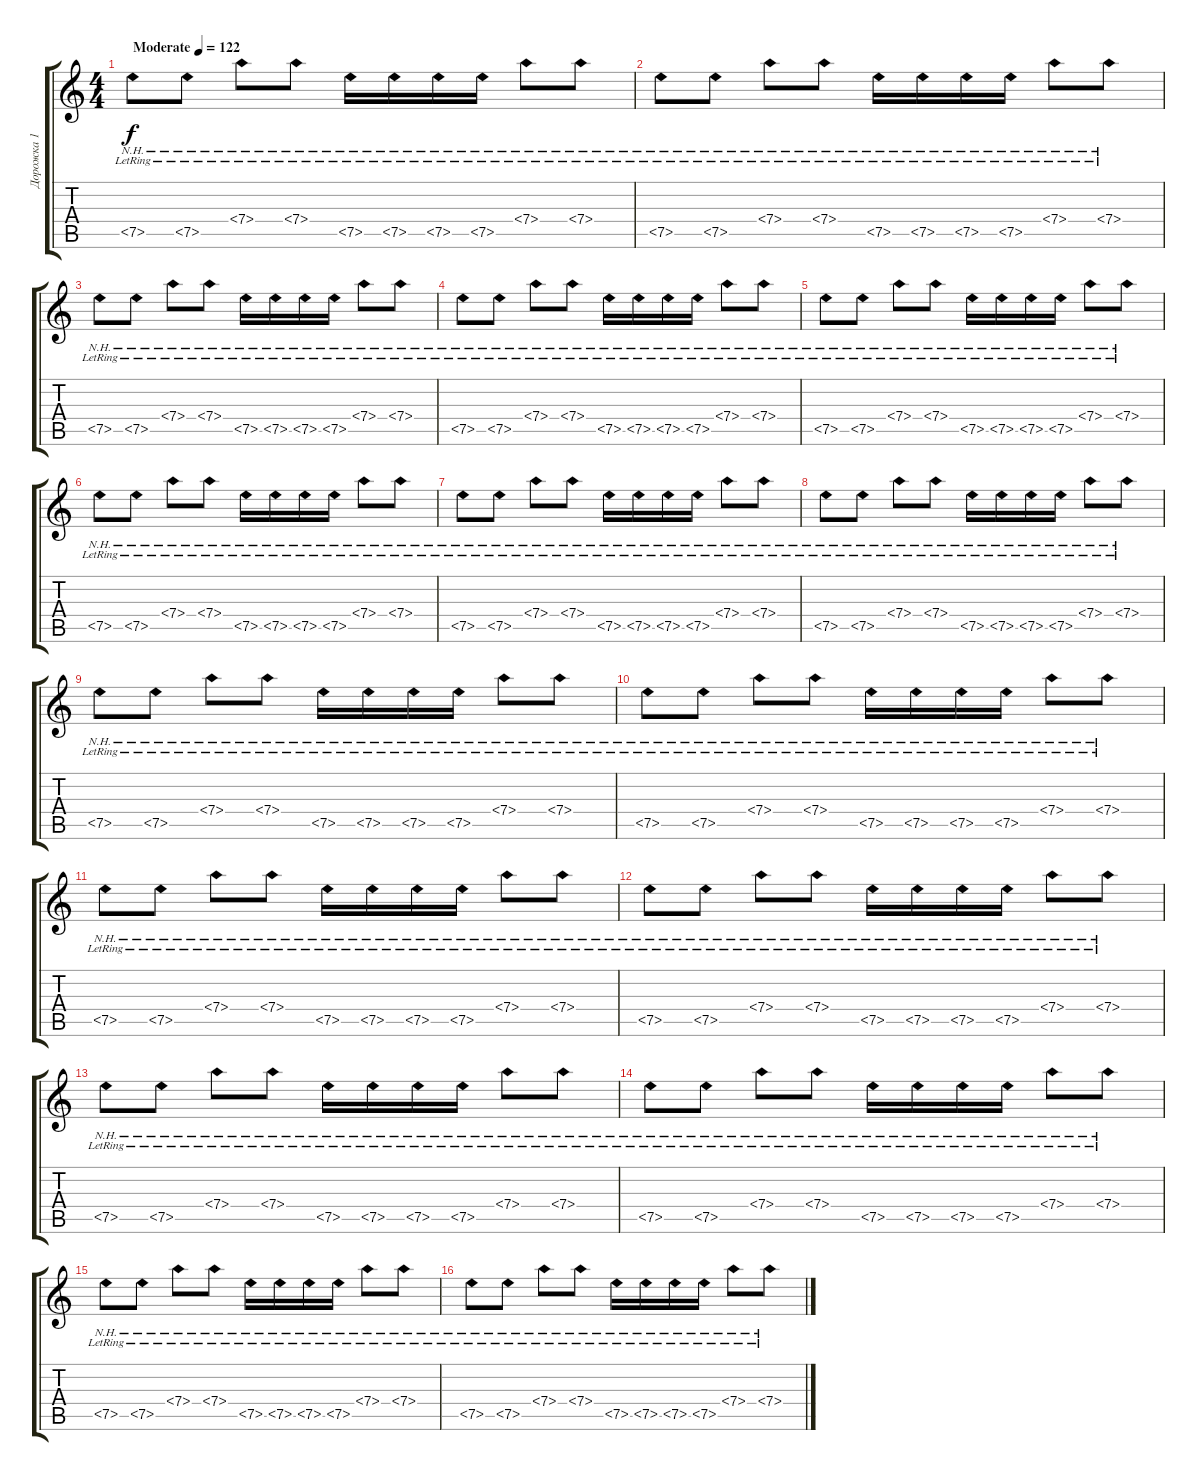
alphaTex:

\track ("Дорожка 1" "Дорожка 1") {instrument acousticguitarsteel}
\staff {score tabs}
\tuning (E4 B3 G3 D3 A2 E2) {hide}
\ts (4 4)
\tempo (122 "Moderate")
\clef g2
\ks c
7.5{nh lr}.8{dy f instrument acousticguitarsteel} 7.5{nh lr}.8 7.4{nh lr}.8 7.4{nh lr}.8 7.5{nh lr}.16 7.5{nh lr}.16 7.5{nh lr}.16 7.5{nh lr}.16 7.4{nh lr}.8 7.4{nh lr}.8 |
7.5{nh lr}.8 7.5{nh lr}.8 7.4{nh lr}.8 7.4{nh lr}.8 7.5{nh lr}.16 7.5{nh lr}.16 7.5{nh lr}.16 7.5{nh lr}.16 7.4{nh lr}.8 7.4{nh lr}.8 |
7.5{nh lr}.8 7.5{nh lr}.8 7.4{nh lr}.8 7.4{nh lr}.8 7.5{nh lr}.16 7.5{nh lr}.16 7.5{nh lr}.16 7.5{nh lr}.16 7.4{nh lr}.8 7.4{nh lr}.8 |
7.5{nh lr}.8 7.5{nh lr}.8 7.4{nh lr}.8 7.4{nh lr}.8 7.5{nh lr}.16 7.5{nh lr}.16 7.5{nh lr}.16 7.5{nh lr}.16 7.4{nh lr}.8 7.4{nh lr}.8 |
7.5{nh lr}.8 7.5{nh lr}.8 7.4{nh lr}.8 7.4{nh lr}.8 7.5{nh lr}.16 7.5{nh lr}.16 7.5{nh lr}.16 7.5{nh lr}.16 7.4{nh lr}.8 7.4{nh lr}.8 |
7.5{nh lr}.8 7.5{nh lr}.8 7.4{nh lr}.8 7.4{nh lr}.8 7.5{nh lr}.16 7.5{nh lr}.16 7.5{nh lr}.16 7.5{nh lr}.16 7.4{nh lr}.8 7.4{nh lr}.8 |
7.5{nh lr}.8 7.5{nh lr}.8 7.4{nh lr}.8 7.4{nh lr}.8 7.5{nh lr}.16 7.5{nh lr}.16 7.5{nh lr}.16 7.5{nh lr}.16 7.4{nh lr}.8 7.4{nh lr}.8 |
7.5{nh lr}.8 7.5{nh lr}.8 7.4{nh lr}.8 7.4{nh lr}.8 7.5{nh lr}.16 7.5{nh lr}.16 7.5{nh lr}.16 7.5{nh lr}.16 7.4{nh lr}.8 7.4{nh lr}.8 |
7.5{nh lr}.8 7.5{nh lr}.8 7.4{nh lr}.8 7.4{nh lr}.8 7.5{nh lr}.16 7.5{nh lr}.16 7.5{nh lr}.16 7.5{nh lr}.16 7.4{nh lr}.8 7.4{nh lr}.8 |
7.5{nh lr}.8 7.5{nh lr}.8 7.4{nh lr}.8 7.4{nh lr}.8 7.5{nh lr}.16 7.5{nh lr}.16 7.5{nh lr}.16 7.5{nh lr}.16 7.4{nh lr}.8 7.4{nh lr}.8 |
7.5{nh lr}.8 7.5{nh lr}.8 7.4{nh lr}.8 7.4{nh lr}.8 7.5{nh lr}.16 7.5{nh lr}.16 7.5{nh lr}.16 7.5{nh lr}.16 7.4{nh lr}.8 7.4{nh lr}.8 |
7.5{nh lr}.8 7.5{nh lr}.8 7.4{nh lr}.8 7.4{nh lr}.8 7.5{nh lr}.16 7.5{nh lr}.16 7.5{nh lr}.16 7.5{nh lr}.16 7.4{nh lr}.8 7.4{nh lr}.8 |
7.5{nh lr}.8 7.5{nh lr}.8 7.4{nh lr}.8 7.4{nh lr}.8 7.5{nh lr}.16 7.5{nh lr}.16 7.5{nh lr}.16 7.5{nh lr}.16 7.4{nh lr}.8 7.4{nh lr}.8 |
7.5{nh lr}.8 7.5{nh lr}.8 7.4{nh lr}.8 7.4{nh lr}.8 7.5{nh lr}.16 7.5{nh lr}.16 7.5{nh lr}.16 7.5{nh lr}.16 7.4{nh lr}.8 7.4{nh lr}.8 |
7.5{nh lr}.8 7.5{nh lr}.8 7.4{nh lr}.8 7.4{nh lr}.8 7.5{nh lr}.16 7.5{nh lr}.16 7.5{nh lr}.16 7.5{nh lr}.16 7.4{nh lr}.8 7.4{nh lr}.8 |
7.5{nh lr}.8 7.5{nh lr}.8 7.4{nh lr}.8 7.4{nh lr}.8 7.5{nh lr}.16 7.5{nh lr}.16 7.5{nh lr}.16 7.5{nh lr}.16 7.4{nh lr}.8 7.4{nh lr}.8
